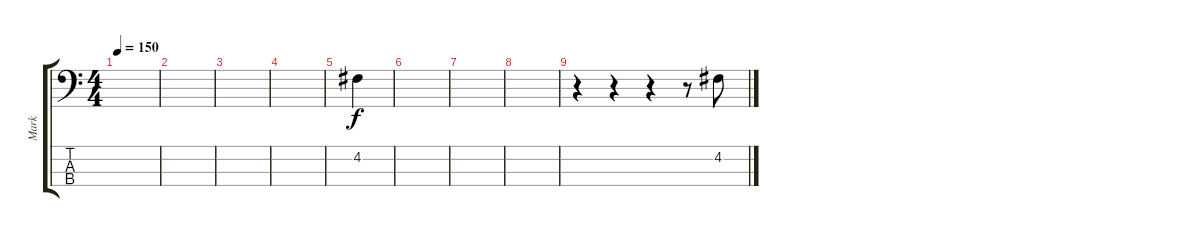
\track ("Mark" "Mark") {instrument electricbasspick}
\staff {score tabs}
\tuning (G2 D2 A1 E1) {hide}
\ts (4 4)
\tempo 150
\clef f4
\ks c
|
|
|
|
4.2.4 |
|
|
|
r.4 r.4 r.4 r.8 4.2.8
